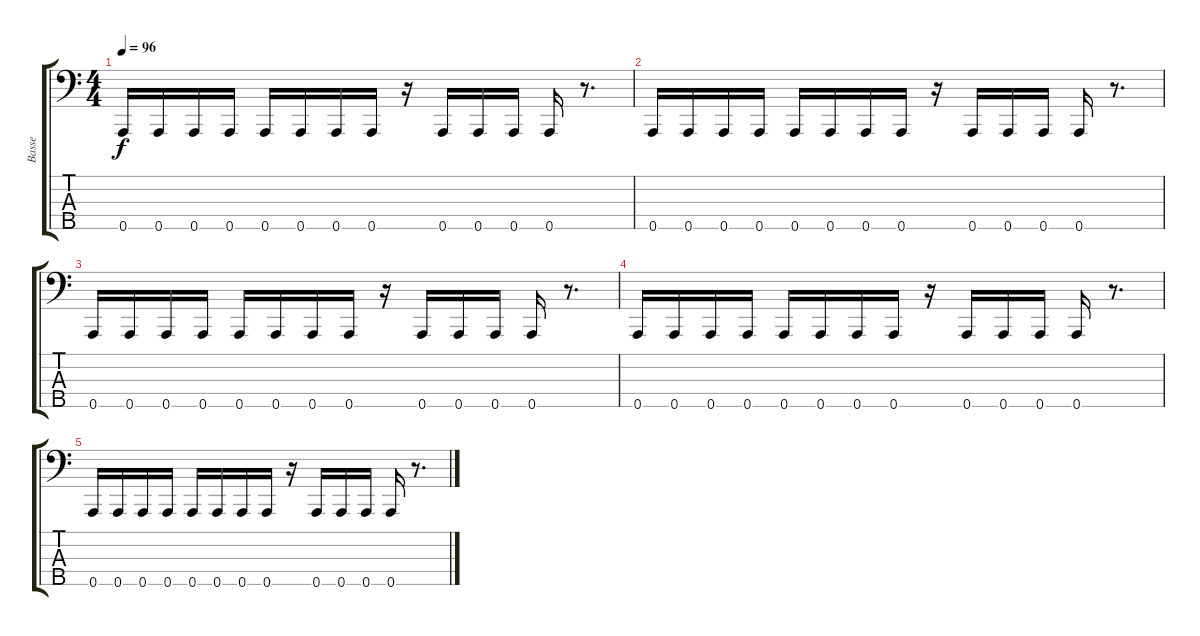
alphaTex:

\track ("Basse" "Basse") {instrument electricbassfinger}
\staff {score tabs}
\tuning (G2 D2 A1 E1 A0) {hide}
\ts (4 4)
\tempo 96
\clef f4
\ks c
0.5.16{dy f} 0.5.16 0.5.16 0.5.16 0.5.16 0.5.16 0.5.16 0.5.16 r.16 0.5.16 0.5.16 0.5.16 0.5.16 r.8{d} |
0.5.16 0.5.16 0.5.16 0.5.16 0.5.16 0.5.16 0.5.16 0.5.16 r.16 0.5.16 0.5.16 0.5.16 0.5.16 r.8{d} |
0.5.16 0.5.16 0.5.16 0.5.16 0.5.16 0.5.16 0.5.16 0.5.16 r.16 0.5.16 0.5.16 0.5.16 0.5.16 r.8{d} |
0.5.16 0.5.16 0.5.16 0.5.16 0.5.16 0.5.16 0.5.16 0.5.16 r.16 0.5.16 0.5.16 0.5.16 0.5.16 r.8{d} |
0.5.16 0.5.16 0.5.16 0.5.16 0.5.16 0.5.16 0.5.16 0.5.16 r.16 0.5.16 0.5.16 0.5.16 0.5.16 r.8{d}
